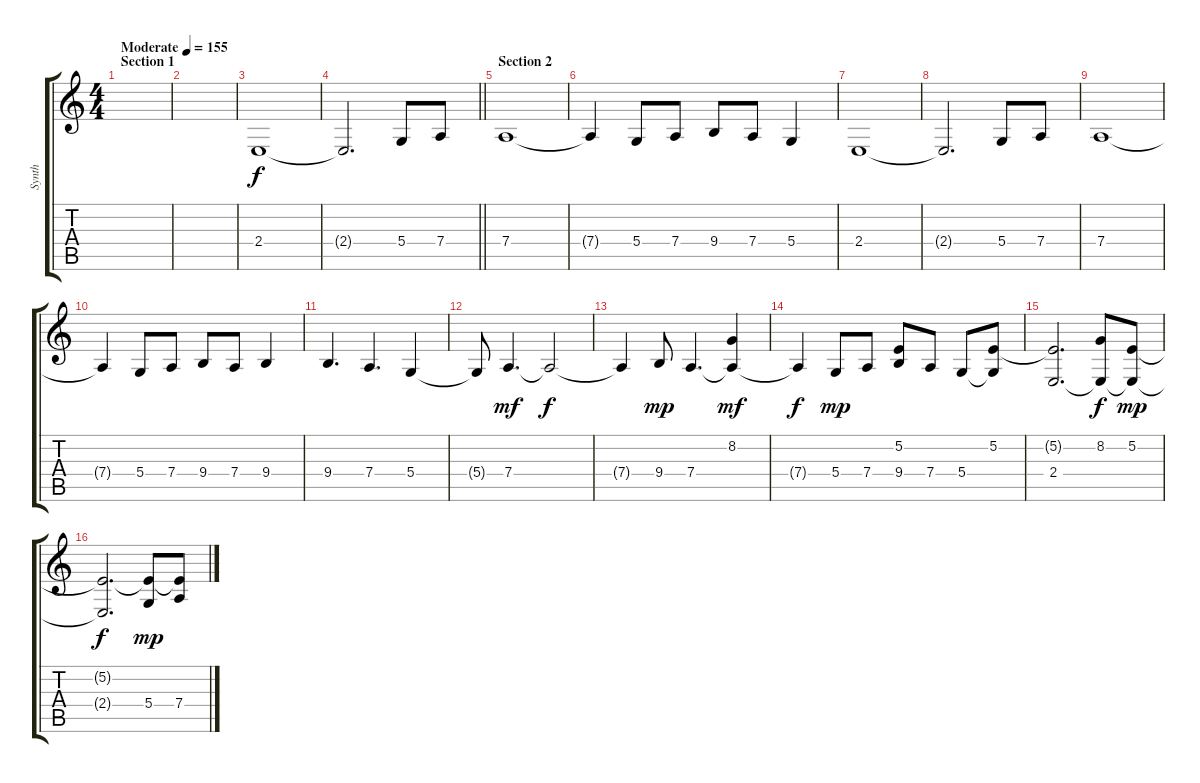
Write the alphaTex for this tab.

\track ("Synth" "Synth") {instrument lead3calliope}
\staff {score tabs}
\tuning (E4 B3 G3 D3 A2 E2) {hide}
\ts (4 4)
\section ("" "Section 1")
\tempo (155 "Moderate")
\clef g2
\ks c
|
|
2.4.1 |
\barLineRight lightlight
2.4{t}.2{d} 5.4.8 7.4.8 |
\section ("" "Section 2")
7.4.1 |
7.4{t}.4 5.4.8 7.4.8 9.4.8 7.4.8 5.4.4 |
2.4.1 |
2.4{t}.2{d} 5.4.8 7.4.8 |
7.4.1 |
7.4{t}.4 5.4.8 7.4.8 9.4.8 7.4.8 9.4.4 |
9.4.4{d} 7.4.4{d} 5.4.4 |
5.4{t}.8 7.4.4{d dy mf} 7.4{t}.2{dy f} |
7.4{t}.4 9.4.8{dy mp} 7.4.4{d} (8.2 7.4{t}).4{dy mf} |
7.4{t}.4{dy f} 5.4.8{dy mp} 7.4.8 (5.2 9.4).8 7.4.8 5.4.8 (5.2 5.4{t}).8 |
(5.2{t} 2.4).2{d} (8.2 2.4{t}).8{dy f} (5.2 2.4{t}).8{dy mp} |
(5.2{t} 2.4{t}).2{d dy f} (5.2{t} 5.4).8{dy mp} (5.2{t} 7.4).8
